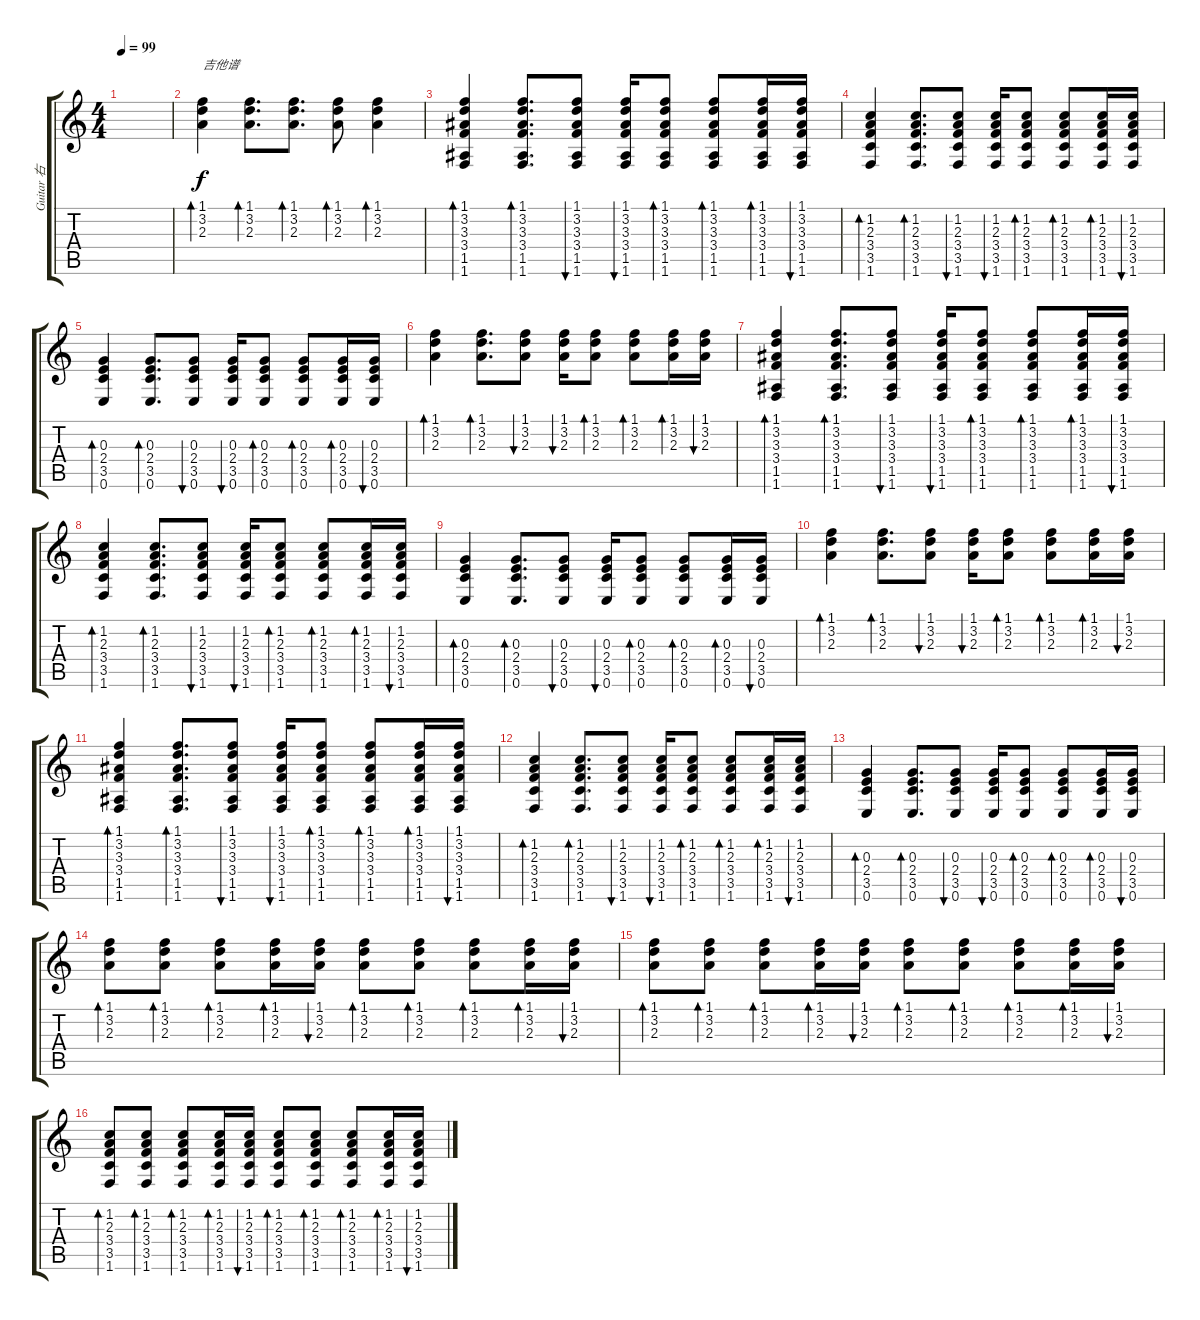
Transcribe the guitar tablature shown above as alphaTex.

\track ("Guitar 右" "Guitar 右") {instrument acousticguitarsteel}
\staff {score tabs}
\tuning (E4 B3 G3 D3 A2 E2) {hide}
\ts (4 4)
\tempo 99
\clef g2
\ks c
|
(1.1 3.2 2.3).4{bd 30 txt "吉他谱"} (1.1 3.2 2.3).8{d bd 30} (1.1 3.2 2.3).8{d bd 60} (1.1 3.2 2.3).8{bd 60} (1.1 3.2 2.3).4{bd 30} |
(1.1 3.2 3.3 3.4 1.5 1.6).4{bd 30} (1.1 3.2 3.3 3.4 1.5 1.6).8{d bd 30} (1.1 3.2 3.3 3.4 1.5 1.6).8{bu 30} (1.1 3.2 3.3 3.4 1.5 1.6).16{bu 30} (1.1 3.2 3.3 3.4 1.5 1.6).8{bd 30} (1.1 3.2 3.3 3.4 1.5 1.6).8{bd 30} (1.1 3.2 3.3 3.4 1.5 1.6).16{bd 30} (1.1 3.2 3.3 3.4 1.5 1.6).16{bu 30} |
(1.2 2.3 3.4 3.5 1.6).4{bd 30} (1.2 2.3 3.4 3.5 1.6).8{d bd 30} (1.2 2.3 3.4 3.5 1.6).8{bu 30} (1.2 2.3 3.4 3.5 1.6).16{bu 30} (1.2 2.3 3.4 3.5 1.6).8{bd 30} (1.2 2.3 3.4 3.5 1.6).8{bd 30} (1.2 2.3 3.4 3.5 1.6).16{bd 30} (1.2 2.3 3.4 3.5 1.6).16{bu 30} |
(0.3 2.4 3.5 0.6).4{bd 30} (0.3 2.4 3.5 0.6).8{d bd 30} (0.3 2.4 3.5 0.6).8{bu 30} (0.3 2.4 3.5 0.6).16{bu 30} (0.3 2.4 3.5 0.6).8{bd 30} (0.3 2.4 3.5 0.6).8{bd 30} (0.3 2.4 3.5 0.6).16{bd 30} (0.3 2.4 3.5 0.6).16{bu 30} |
(1.1 3.2 2.3).4{bd 30} (1.1 3.2 2.3).8{d bd 30} (1.1 3.2 2.3).8{bu 30} (1.1 3.2 2.3).16{bu 30} (1.1 3.2 2.3).8{bd 30} (1.1 3.2 2.3).8{bd 30} (1.1 3.2 2.3).16{bd 30} (1.1 3.2 2.3).16{bu 30} |
(1.1 3.2 3.3 3.4 1.5 1.6).4{bd 30} (1.1 3.2 3.3 3.4 1.5 1.6).8{d bd 30} (1.1 3.2 3.3 3.4 1.5 1.6).8{bu 30} (1.1 3.2 3.3 3.4 1.5 1.6).16{bu 30} (1.1 3.2 3.3 3.4 1.5 1.6).8{bd 30} (1.1 3.2 3.3 3.4 1.5 1.6).8{bd 30} (1.1 3.2 3.3 3.4 1.5 1.6).16{bd 30} (1.1 3.2 3.3 3.4 1.5 1.6).16{bu 30} |
(1.2 2.3 3.4 3.5 1.6).4{bd 30} (1.2 2.3 3.4 3.5 1.6).8{d bd 30} (1.2 2.3 3.4 3.5 1.6).8{bu 30} (1.2 2.3 3.4 3.5 1.6).16{bu 30} (1.2 2.3 3.4 3.5 1.6).8{bd 30} (1.2 2.3 3.4 3.5 1.6).8{bd 30} (1.2 2.3 3.4 3.5 1.6).16{bd 30} (1.2 2.3 3.4 3.5 1.6).16{bu 30} |
(0.3 2.4 3.5 0.6).4{bd 30} (0.3 2.4 3.5 0.6).8{d bd 30} (0.3 2.4 3.5 0.6).8{bu 30} (0.3 2.4 3.5 0.6).16{bu 30} (0.3 2.4 3.5 0.6).8{bd 30} (0.3 2.4 3.5 0.6).8{bd 30} (0.3 2.4 3.5 0.6).16{bd 30} (0.3 2.4 3.5 0.6).16{bu 30} |
(1.1 3.2 2.3).4{bd 30} (1.1 3.2 2.3).8{d bd 30} (1.1 3.2 2.3).8{bu 30} (1.1 3.2 2.3).16{bu 30} (1.1 3.2 2.3).8{bd 30} (1.1 3.2 2.3).8{bd 30} (1.1 3.2 2.3).16{bd 30} (1.1 3.2 2.3).16{bu 30} |
(1.1 3.2 3.3 3.4 1.5 1.6).4{bd 30} (1.1 3.2 3.3 3.4 1.5 1.6).8{d bd 30} (1.1 3.2 3.3 3.4 1.5 1.6).8{bu 30} (1.1 3.2 3.3 3.4 1.5 1.6).16{bu 30} (1.1 3.2 3.3 3.4 1.5 1.6).8{bd 30} (1.1 3.2 3.3 3.4 1.5 1.6).8{bd 30} (1.1 3.2 3.3 3.4 1.5 1.6).16{bd 30} (1.1 3.2 3.3 3.4 1.5 1.6).16{bu 30} |
(1.2 2.3 3.4 3.5 1.6).4{bd 30} (1.2 2.3 3.4 3.5 1.6).8{d bd 30} (1.2 2.3 3.4 3.5 1.6).8{bu 30} (1.2 2.3 3.4 3.5 1.6).16{bu 30} (1.2 2.3 3.4 3.5 1.6).8{bd 30} (1.2 2.3 3.4 3.5 1.6).8{bd 30} (1.2 2.3 3.4 3.5 1.6).16{bd 30} (1.2 2.3 3.4 3.5 1.6).16{bu 30} |
(0.3 2.4 3.5 0.6).4{bd 30} (0.3 2.4 3.5 0.6).8{d bd 30} (0.3 2.4 3.5 0.6).8{bu 30} (0.3 2.4 3.5 0.6).16{bu 30} (0.3 2.4 3.5 0.6).8{bd 30} (0.3 2.4 3.5 0.6).8{bd 30} (0.3 2.4 3.5 0.6).16{bd 30} (0.3 2.4 3.5 0.6).16{bu 30} |
(1.1 3.2 2.3).8{bd 30} (1.1 3.2 2.3).8{bd 30} (1.1 3.2 2.3).8{bd 30} (1.1 3.2 2.3).16{bd 30} (1.1 3.2 2.3).16{bu 30} (1.1 3.2 2.3).8{bd 30} (1.1 3.2 2.3).8{bd 30} (1.1 3.2 2.3).8{bd 30} (1.1 3.2 2.3).16{bd 30} (1.1 3.2 2.3).16{bu 30} |
(1.1 3.2 2.3).8{bd 30} (1.1 3.2 2.3).8{bd 30} (1.1 3.2 2.3).8{bd 30} (1.1 3.2 2.3).16{bd 30} (1.1 3.2 2.3).16{bu 30} (1.1 3.2 2.3).8{bd 30} (1.1 3.2 2.3).8{bd 30} (1.1 3.2 2.3).8{bd 30} (1.1 3.2 2.3).16{bd 30} (1.1 3.2 2.3).16{bu 30} |
(1.2 2.3 3.4 3.5 1.6).8{bd 30} (1.2 2.3 3.4 3.5 1.6).8{bd 30} (1.2 2.3 3.4 3.5 1.6).8{bd 30} (1.2 2.3 3.4 3.5 1.6).16{bd 30} (1.2 2.3 3.4 3.5 1.6).16{bu 30} (1.2 2.3 3.4 3.5 1.6).8{bd 30} (1.2 2.3 3.4 3.5 1.6).8{bd 30} (1.2 2.3 3.4 3.5 1.6).8{bd 30} (1.2 2.3 3.4 3.5 1.6).16{bd 30} (1.2 2.3 3.4 3.5 1.6).16{bu 30}
